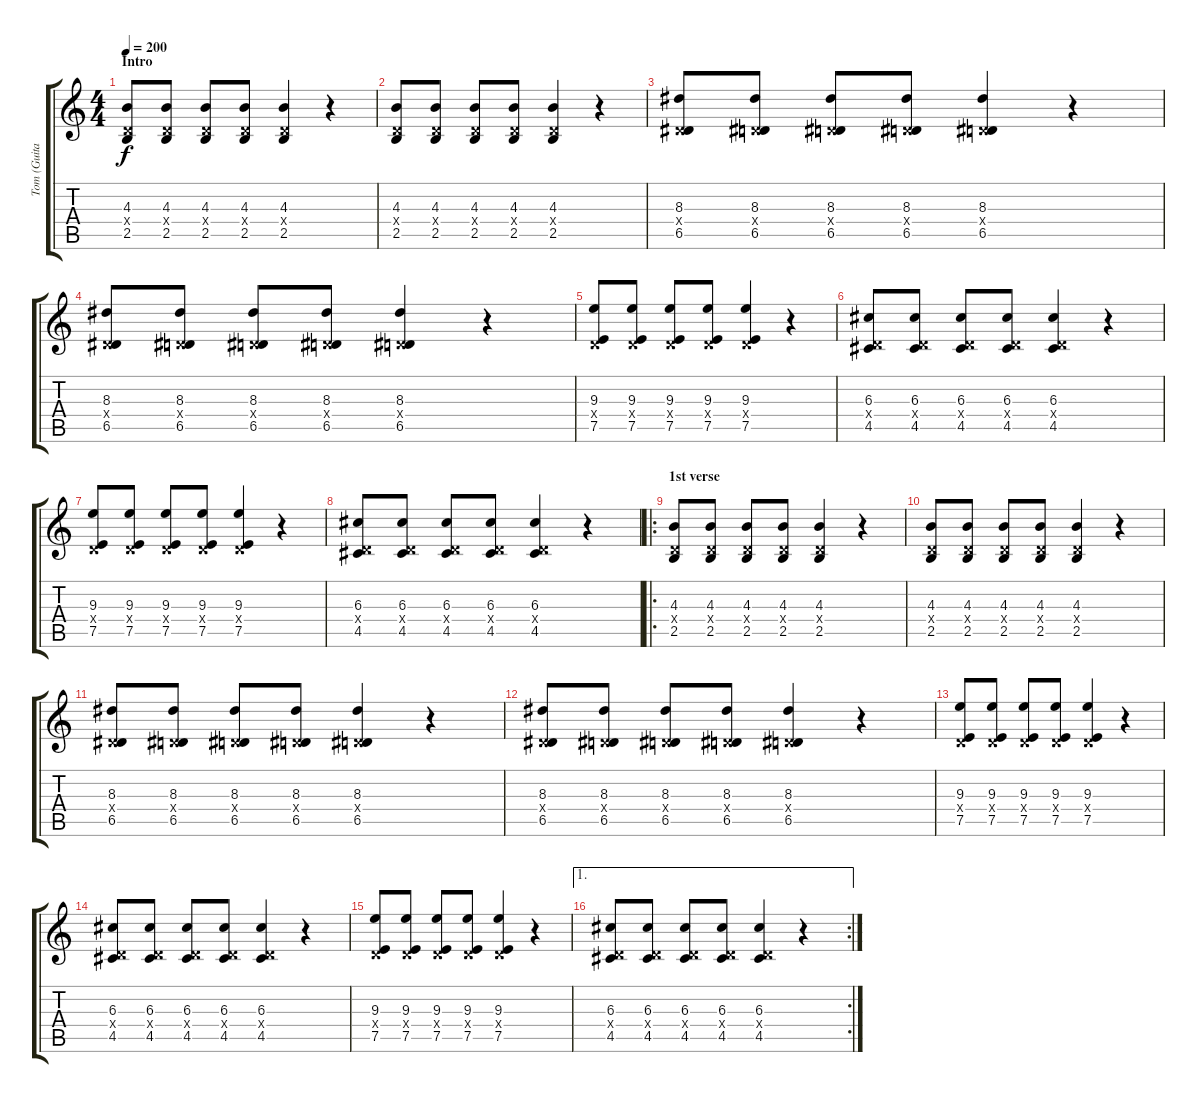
\track ("Tom (Guitar 1)" "Tom (Guita") {instrument distortionguitar}
\staff {score tabs}
\tuning (E4 B3 G3 D3 A2 E2) {hide}
\ts (4 4)
\section ("" "Intro")
\tempo 200
\clef g2
\ks c
(4.3 0.4{x} 2.5).8{dy f instrument distortionguitar} (4.3 0.4{x} 2.5).8 (4.3 0.4{x} 2.5).8 (4.3 0.4{x} 2.5).8 (4.3 0.4{x} 2.5).4 r.4 |
(4.3 0.4{x} 2.5).8 (4.3 0.4{x} 2.5).8 (4.3 0.4{x} 2.5).8 (4.3 0.4{x} 2.5).8 (4.3 0.4{x} 2.5).4 r.4 |
(8.3 0.4{x} 6.5).8 (8.3 0.4{x} 6.5).8 (8.3 0.4{x} 6.5).8 (8.3 0.4{x} 6.5).8 (8.3 0.4{x} 6.5).4 r.4 |
(8.3 0.4{x} 6.5).8 (8.3 0.4{x} 6.5).8 (8.3 0.4{x} 6.5).8 (8.3 0.4{x} 6.5).8 (8.3 0.4{x} 6.5).4 r.4 |
(9.3 0.4{x} 7.5).8 (9.3 0.4{x} 7.5).8 (9.3 0.4{x} 7.5).8 (9.3 0.4{x} 7.5).8 (9.3 0.4{x} 7.5).4 r.4 |
(6.3 0.4{x} 4.5).8 (6.3 0.4{x} 4.5).8 (6.3 0.4{x} 4.5).8 (6.3 0.4{x} 4.5).8 (6.3 0.4{x} 4.5).4 r.4 |
(9.3 0.4{x} 7.5).8 (9.3 0.4{x} 7.5).8 (9.3 0.4{x} 7.5).8 (9.3 0.4{x} 7.5).8 (9.3 0.4{x} 7.5).4 r.4 |
(6.3 0.4{x} 4.5).8 (6.3 0.4{x} 4.5).8 (6.3 0.4{x} 4.5).8 (6.3 0.4{x} 4.5).8 (6.3 0.4{x} 4.5).4 r.4 |
\ro
\section ("" "1st verse")
(4.3 0.4{x} 2.5).8 (4.3 0.4{x} 2.5).8 (4.3 0.4{x} 2.5).8 (4.3 0.4{x} 2.5).8 (4.3 0.4{x} 2.5).4 r.4 |
(4.3 0.4{x} 2.5).8 (4.3 0.4{x} 2.5).8 (4.3 0.4{x} 2.5).8 (4.3 0.4{x} 2.5).8 (4.3 0.4{x} 2.5).4 r.4 |
(8.3 0.4{x} 6.5).8 (8.3 0.4{x} 6.5).8 (8.3 0.4{x} 6.5).8 (8.3 0.4{x} 6.5).8 (8.3 0.4{x} 6.5).4 r.4 |
(8.3 0.4{x} 6.5).8 (8.3 0.4{x} 6.5).8 (8.3 0.4{x} 6.5).8 (8.3 0.4{x} 6.5).8 (8.3 0.4{x} 6.5).4 r.4 |
(9.3 0.4{x} 7.5).8 (9.3 0.4{x} 7.5).8 (9.3 0.4{x} 7.5).8 (9.3 0.4{x} 7.5).8 (9.3 0.4{x} 7.5).4 r.4 |
(6.3 0.4{x} 4.5).8 (6.3 0.4{x} 4.5).8 (6.3 0.4{x} 4.5).8 (6.3 0.4{x} 4.5).8 (6.3 0.4{x} 4.5).4 r.4 |
(9.3 0.4{x} 7.5).8 (9.3 0.4{x} 7.5).8 (9.3 0.4{x} 7.5).8 (9.3 0.4{x} 7.5).8 (9.3 0.4{x} 7.5).4 r.4 |
\ae 1
\rc 2
(6.3 0.4{x} 4.5).8 (6.3 0.4{x} 4.5).8 (6.3 0.4{x} 4.5).8 (6.3 0.4{x} 4.5).8 (6.3 0.4{x} 4.5).4 r.4
